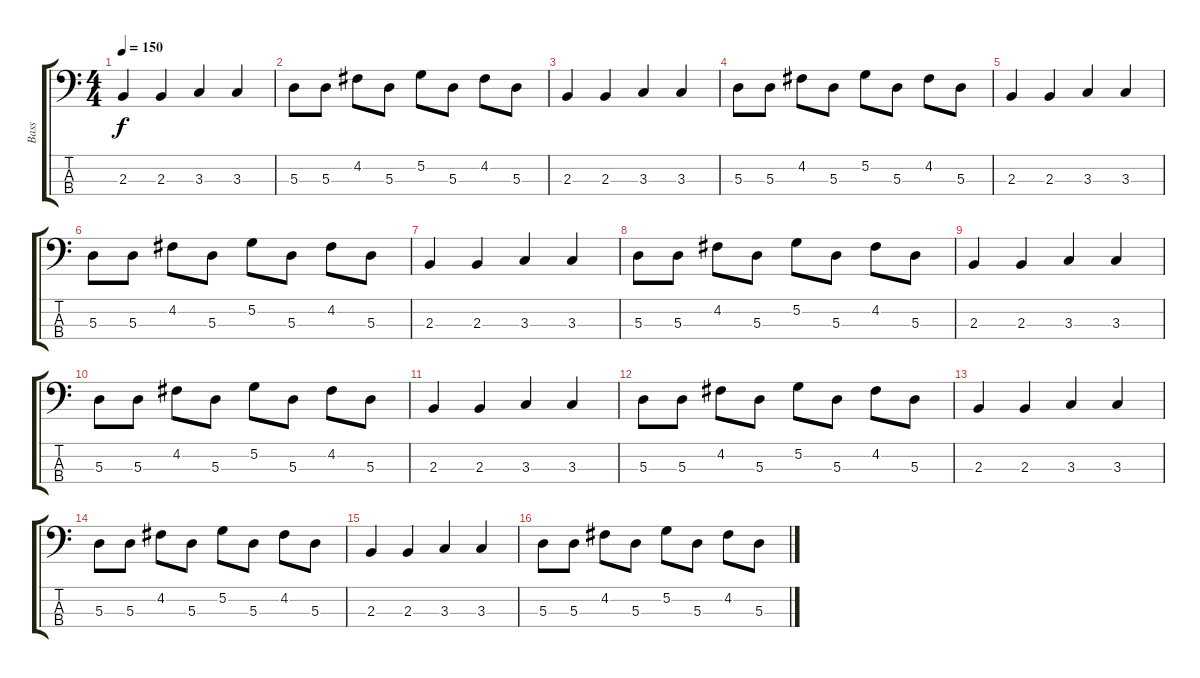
\track ("Bass" "Bass") {instrument electricbassfinger}
\staff {score tabs}
\tuning (G2 D2 A1 E1) {hide}
\ts (4 4)
\tempo 150
\clef f4
\ks c
2.3.4{dy f} 2.3.4 3.3.4 3.3.4 |
5.3.8 5.3.8 4.2.8 5.3.8 5.2.8 5.3.8 4.2.8 5.3.8 |
2.3.4 2.3.4 3.3.4 3.3.4 |
5.3.8 5.3.8 4.2.8 5.3.8 5.2.8 5.3.8 4.2.8 5.3.8 |
2.3.4 2.3.4 3.3.4 3.3.4 |
5.3.8 5.3.8 4.2.8 5.3.8 5.2.8 5.3.8 4.2.8 5.3.8 |
2.3.4 2.3.4 3.3.4 3.3.4 |
5.3.8 5.3.8 4.2.8 5.3.8 5.2.8 5.3.8 4.2.8 5.3.8 |
2.3.4 2.3.4 3.3.4 3.3.4 |
5.3.8 5.3.8 4.2.8 5.3.8 5.2.8 5.3.8 4.2.8 5.3.8 |
2.3.4 2.3.4 3.3.4 3.3.4 |
5.3.8 5.3.8 4.2.8 5.3.8 5.2.8 5.3.8 4.2.8 5.3.8 |
2.3.4 2.3.4 3.3.4 3.3.4 |
5.3.8 5.3.8 4.2.8 5.3.8 5.2.8 5.3.8 4.2.8 5.3.8 |
2.3.4 2.3.4 3.3.4 3.3.4 |
5.3.8 5.3.8 4.2.8 5.3.8 5.2.8 5.3.8 4.2.8 5.3.8
